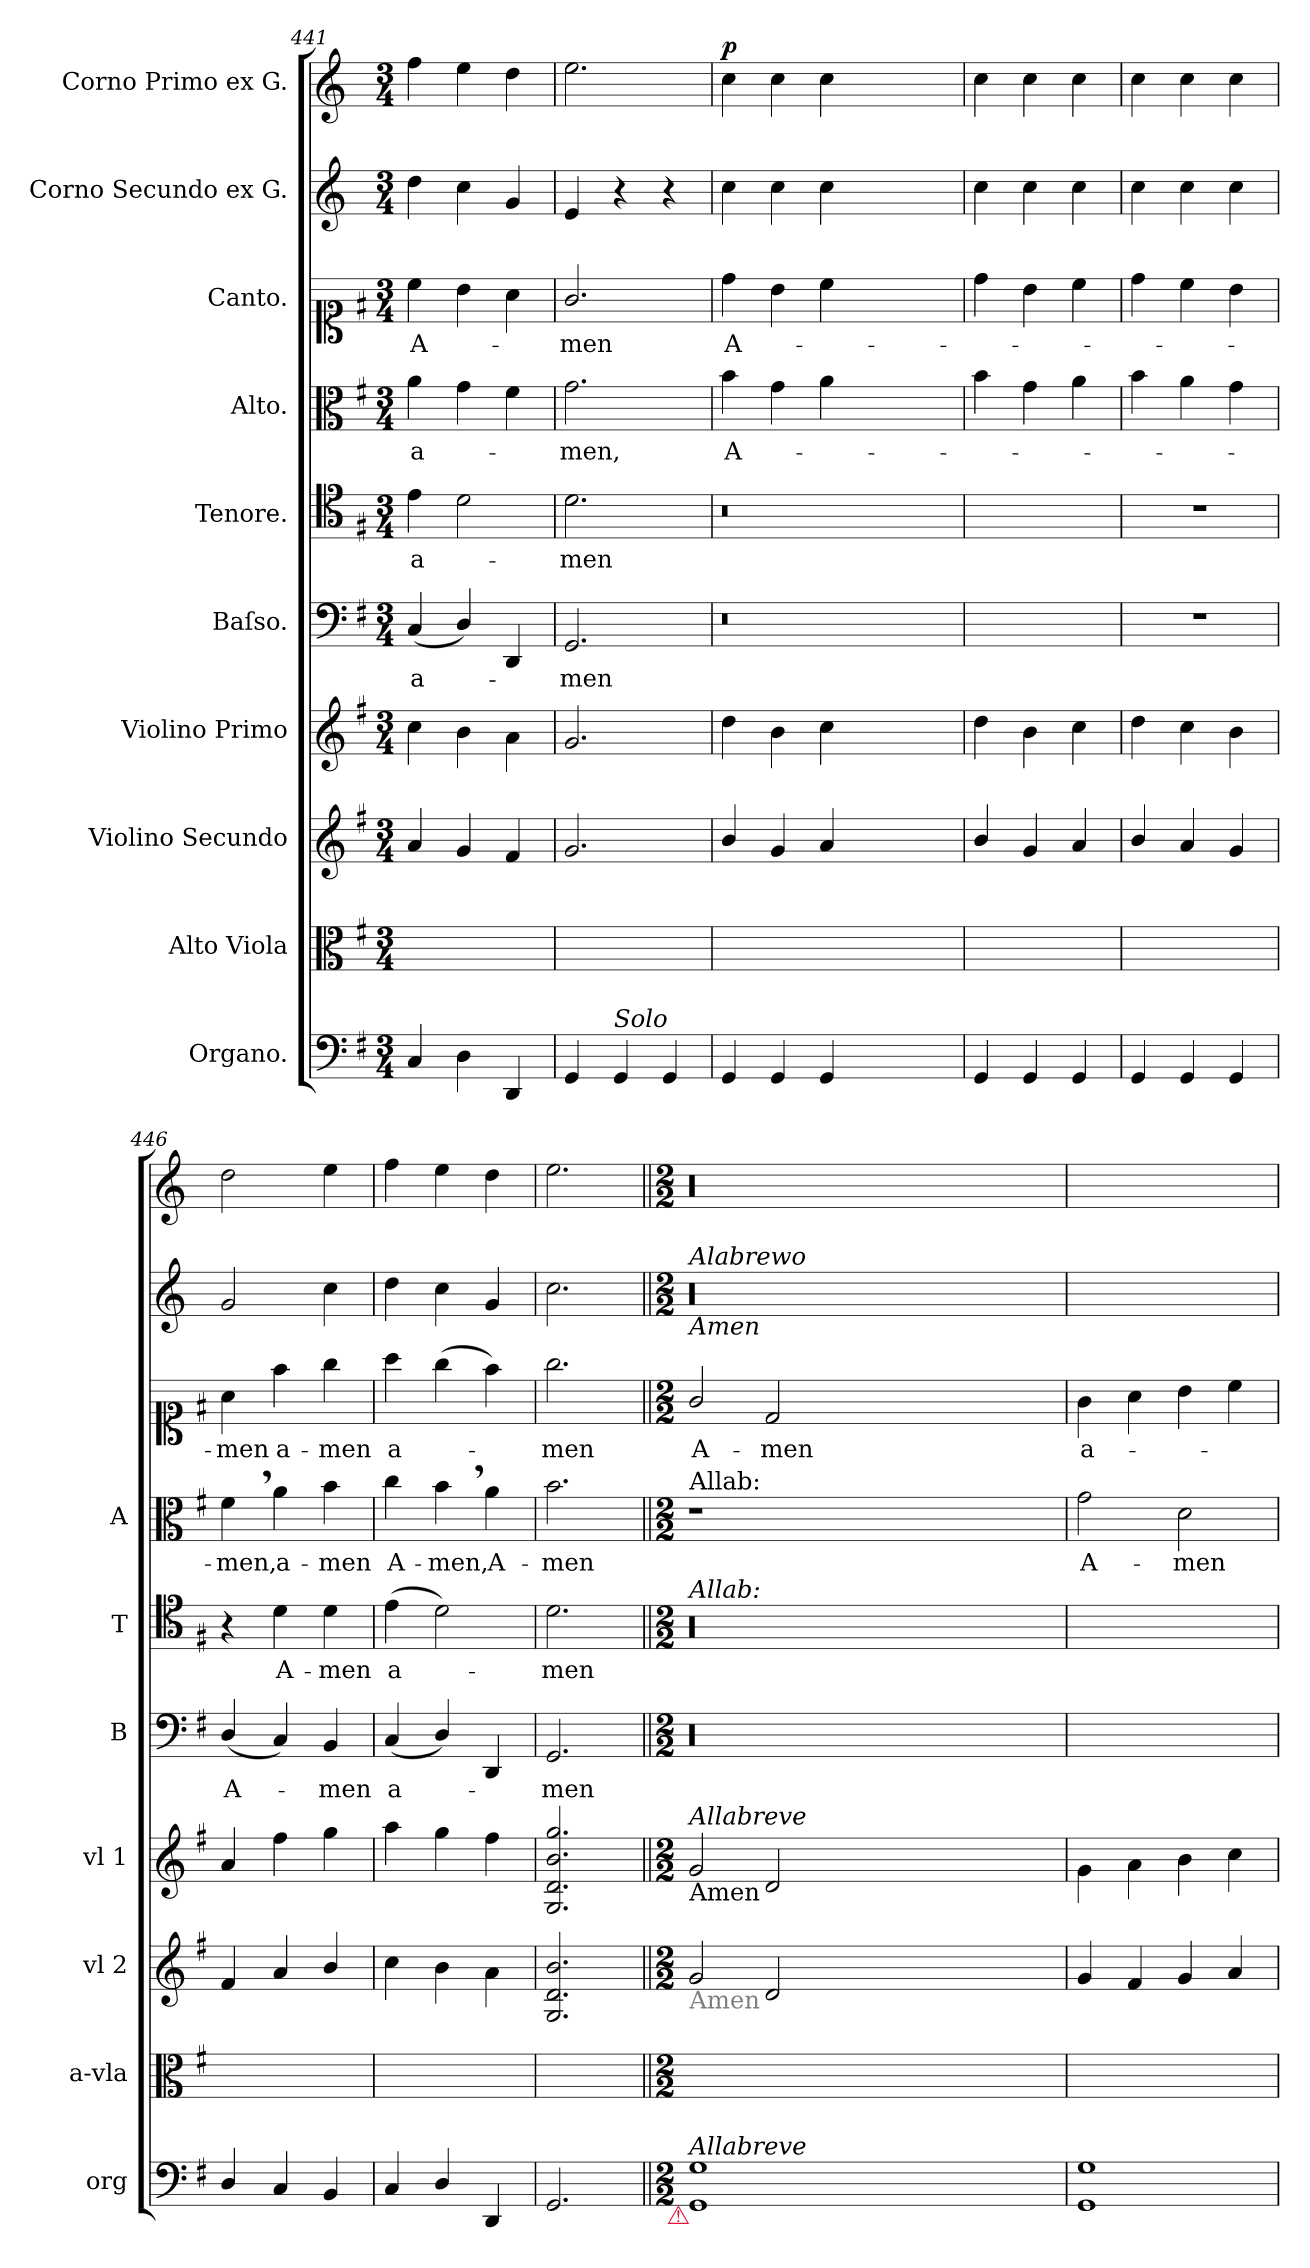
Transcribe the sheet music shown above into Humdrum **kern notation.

**kern	**kern	**kern	**kern	**kern	**text	**kern	**text	**kern	**text	**kern	**text	**kern	**kern	**dynam
*part10	*part9	*part8	*part7	*part6	*part6	*part5	*part5	*part4	*part4	*part3	*part3	*part2	*part1	*part1
*staff10	*staff9	*staff8	*staff7	*staff6	*staff6	*staff5	*staff5	*staff4	*staff4	*staff3	*staff3	*staff2	*staff1	*staff1
*I"Organo.	*I"Alto Viola	*I"Violino Secundo	*I"Violino Primo	*I"Baſso.	*	*I"Tenore.	*	*I"Alto.	*	*I"Canto.	*	*I"Corno Secundo ex G.	*I"Corno Primo ex G.	*
*I'org	*I'a-vla	*I'vl 2	*I'vl 1	*I'B	*	*I'T	*	*I'A	*	*	*	*	*	*
*clefF4	*clefC3	*clefG2	*clefG2	*clefF4	*	*clefC4	*	*clefC3	*	*clefC1	*	*clefG2	*clefG2	*
*	*	*	*	*	*	*	*	*	*	*	*	*ITrd3c5	*ITrd3c5	*
*k[f#]	*k[f#]	*k[f#]	*k[f#]	*k[f#]	*	*k[f#]	*	*k[f#]	*	*k[f#]	*	*k[f#]	*k[f#]	*
*G:	*G:	*G:	*G:	*G:	*	*G:	*	*G:	*	*G:	*	*G:	*G:	*
*M3/4	*M3/4	*M3/4	*M3/4	*M3/4	*	*M3/4	*	*M3/4	*	*M3/4	*	*M3/4	*M3/4	*
=441	=441	=441	=441	=441	=441	=441	=441	=441	=441	=441	=441	=441	=441	=441
4C/	2.ryy	4a/	4cc\	(4C/	a-	4e\	a-	4a\	a-	4cc\	A-	4a\	4cc\	.
4D\	.	4g/	4b\	4D/)	.	2d\	.	4g\	.	4b\	.	4g\	4b\	.
4DD/	.	4f#/	4a\	4DD/	.	.	.	4f#\	.	4a\	.	4d/	4a\	.
=442	=442	=442	=442	=442	=442	=442	=442	=442	=442	=442	=442	=442	=442	=442
4GG/	2.ryy	2.g/	2.g/	2.GG/	-men	2.d\	-men	2.g\	-men,	2.g/	-men	4B/	2.b\	.
!LO:TX:a:i:t=Solo	!	!	!	!	!	!	!	!	!	!	!	!	!	!
4GG/	.	.	.	.	.	.	.	.	.	.	.	4r	.	.
4GG/	.	.	.	.	.	.	.	.	.	.	.	4r	.	.
=443	=443	=443	=443	=443	=443	=443	=443	=443	=443	=443	=443	=443	=443	=443
!	!	!	!	!LO:N:vis=0	!	!LO:N:vis=0	!	!	!	!	!	!	!	!LO:DY:a
4GG/	2.ryy	4b/	4dd\	1.r	.	1.r	.	4b\	A-	4dd\	A-	4g\	4g\	p.
4GG/	.	4g/	4b\	.	.	.	.	4g\	.	4b\	.	4g\	4g\	.
4GG/	.	4a/	4cc\	.	.	.	.	4a\	.	4cc\	.	4g\	4g\	.
2.ryy	2.ryy	2.ryy	2.ryy	.	.	.	.	2.ryy	.	2.ryy	.	2.ryy	2.ryy	.
=444	=444	=444	=444	=444	=444	=444	=444	=444	=444	=444	=444	=444	=444	=444
4GG/	2.ryy	4b/	4dd\	2.ryy	.	2.ryy	.	4b\	.	4dd\	.	4g\	4g\	.
4GG/	.	4g/	4b\	.	.	.	.	4g\	.	4b\	.	4g\	4g\	.
4GG/	.	4a/	4cc\	.	.	.	.	4a\	.	4cc\	.	4g\	4g\	.
=445	=445	=445	=445	=445	=445	=445	=445	=445	=445	=445	=445	=445	=445	=445
!	!	!	!	!LO:N:vis=1	!	!LO:N:vis=1	!	!	!	!	!	!	!	!
4GG/	2.ryy	4b/	4dd\	2.r	.	2.r	.	4b\	.	4dd\	.	4g\	4g\	.
4GG/	.	4a/	4cc\	.	.	.	.	4a\	.	4cc\	.	4g\	4g\	.
4GG/	.	4g/	4b\	.	.	.	.	4g\	.	4b\	.	4g\	4g\	.
=446	=446	=446	=446	=446	=446	=446	=446	=446	=446	=446	=446	=446	=446	=446
4D/	2.ryy	4f#/	4a/	(4D/	A-	4r	.	4f#,<\	-men,	4a\	-men	2d/	2a\	.
4C/	.	4a/	4ff#\	4C/)	.	4d\	A-	4a\	a-	4ff#\	a-	.	.	.
4BB/	.	4b/	4gg\	4BB/	-men	4d\	-men	4b\	-men	4gg\	-men	4g\	4b\	.
=447	=447	=447	=447	=447	=447	=447	=447	=447	=447	=447	=447	=447	=447	=447
4C/	2.ryy	4cc\	4aa\	(4C/	a-	(4e\	a-	4cc\	A-	4aa\	a-	4a\	4cc\	.
4D/	.	4b\	4gg\	4D/)	.	2d\)	.	4b,<\	-men,	(4gg\	.	4g\	4b\	.
4DD/	.	4a\	4ff#\	4DD/	.	.	.	4a\	A-	4ff#\)	.	4d/	4a\	.
=448	=448	=448	=448	=448	=448	=448	=448	=448	=448	=448	=448	=448	=448	=448
2.GG/	2.ryy	2.G/ 2.d/ 2.b/	2.G/ 2.d/ 2.b/ 2.gg/	2.GG/	-men	2.d\	-men	2.b\	-men	2.gg\	-men	2.g\	2.b\	.
=449||	=449||	=449||	=449||	=449||	=449||	=449||	=449||	=449||	=449||	=449||	=449||	=449||	=449||	=449||
*M2/2	*M2/2	*M2/2	*M2/2	*M2/2	*	*M2/2	*	*M2/2	*	*M2/2	*	*M2/2	*M2/2	*
!	!	!	!	!	!	!	!	!	!	!	!	!LO:TX:a:i:t=Alabrewo	!	!
!	!	!	!	!	!	!	!	!	!	!	!	!LO:TX:b:i:t=Amen	!	!
!	!	!	!	!	!	!	!	!LO:TX:a:t=Allab&colon;	!	!	!	!	!	!
!	!	!	!	!	!	!LO:TX:a:i:t=Allab&colon;	!	!	!	!	!	!	!	!
!	!	!	!LO:TX:a:i:t=Allabreve	!	!	!	!	!	!	!	!	!	!	!
!	!	!	!LO:TX:b:t=Amen	!	!	!	!	!	!	!	!	!	!	!
!	!	!LO:TX:b:color=grey:t=Amen	!	!	!	!	!	!	!	!	!	!	!	!
!LO:TX:a:i:t=Allabreve	!	!	!	!	!	!	!	!	!	!	!	!	!	!
!LO:TX:b:i:rj:color=crimson:t=⚠	!	!	!	!	!	!	!	!	!	!	!	!	!	!
1GG 1G	1ryy	2g/	2g/	00r	.	00r	.	1r	.	2g/	A-	00r	00r	.
.	.	2d/	2d/	.	.	.	.	.	.	2d/	-men	.	.	.
0.ryy	0.ryy	0.ryy	0.ryy	.	.	.	.	0.ryy	.	0.ryy	.	.	.	.
=450	=450	=450	=450	=450	=450	=450	=450	=450	=450	=450	=450	=450	=450	=450
1GG 1G	1ryy	4g/	4g\	1ryy	.	1ryy	.	2g\	A-	4g\	a-	1ryy	1ryy	.
.	.	4f#/	4a\	.	.	.	.	.	.	4a\	.	.	.	.
.	.	4g/	4b\	.	.	.	.	2d\	-men	4b\	.	.	.	.
.	.	4a/	4cc\	.	.	.	.	.	.	4cc\	.	.	.	.
=	=	=	=	=	=	=	=	=	=	=	=	=	=	=
*-	*-	*-	*-	*-	*-	*-	*-	*-	*-	*-	*-	*-	*-	*-
